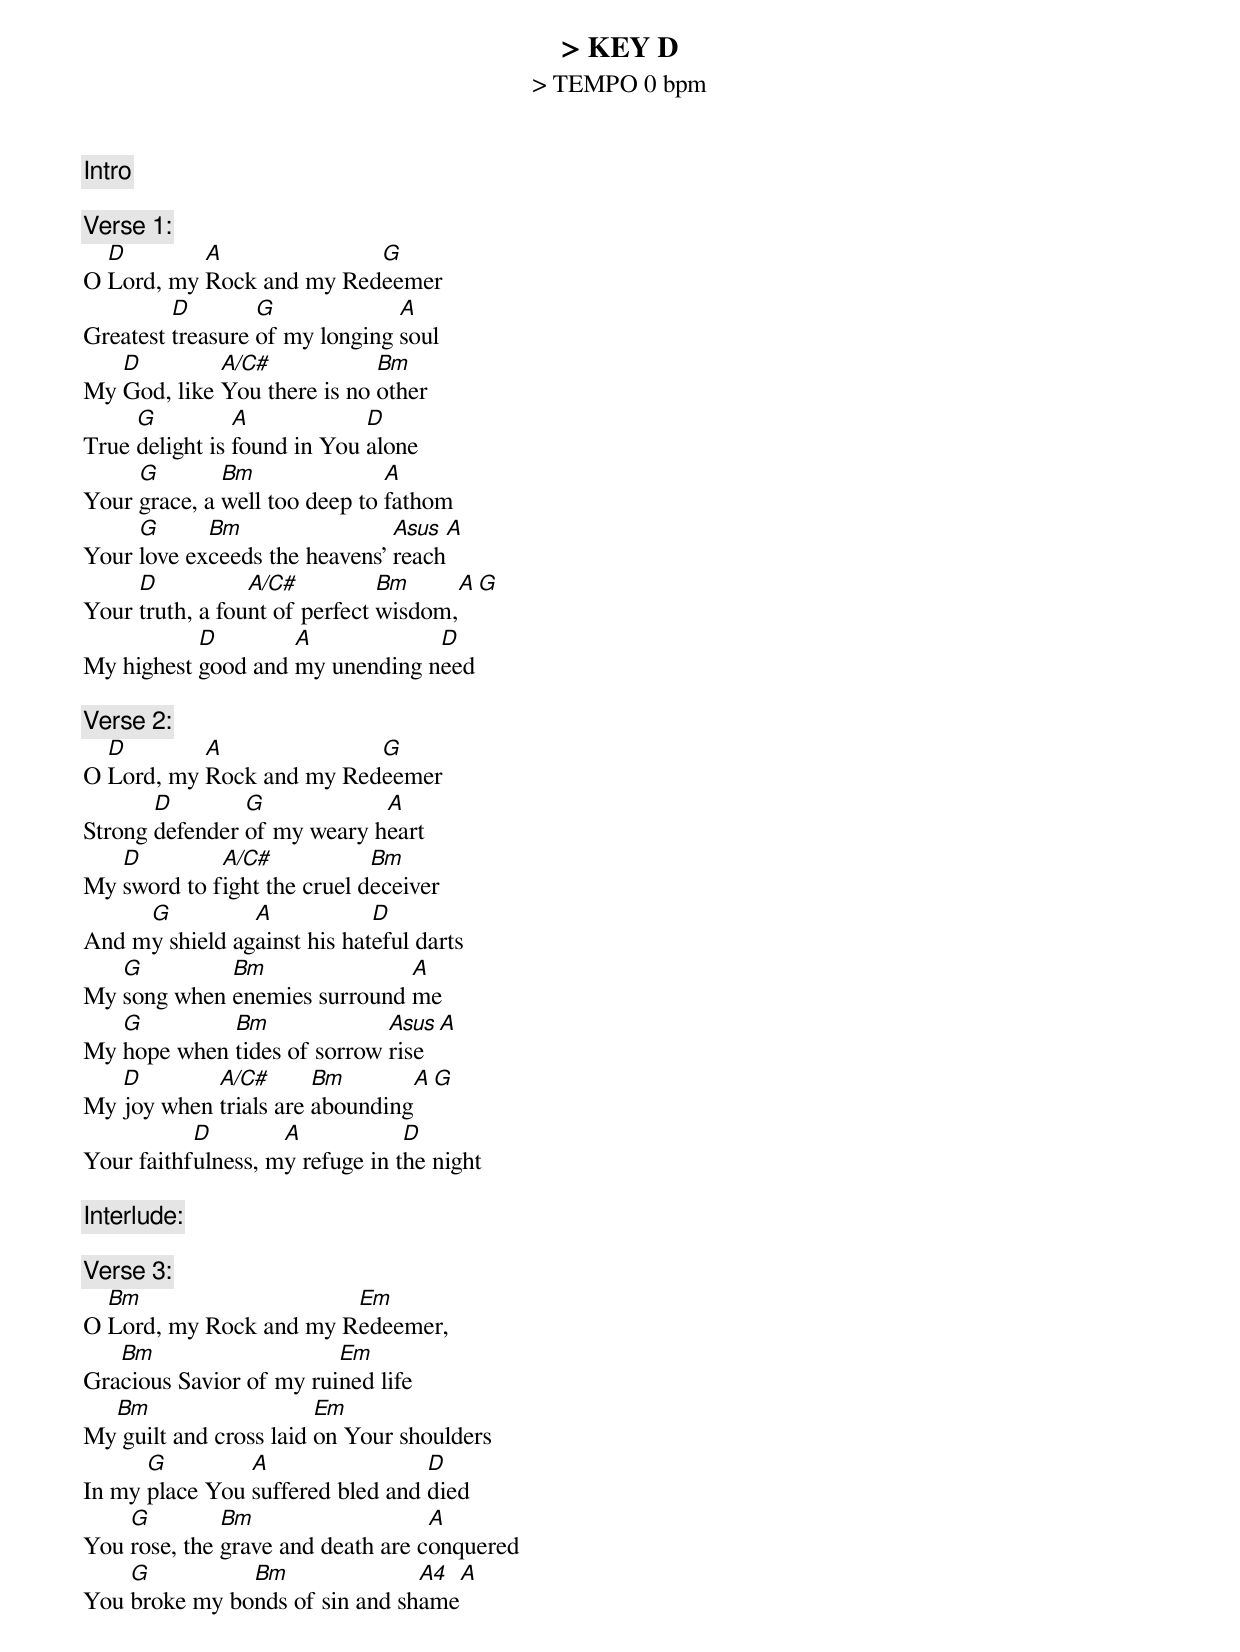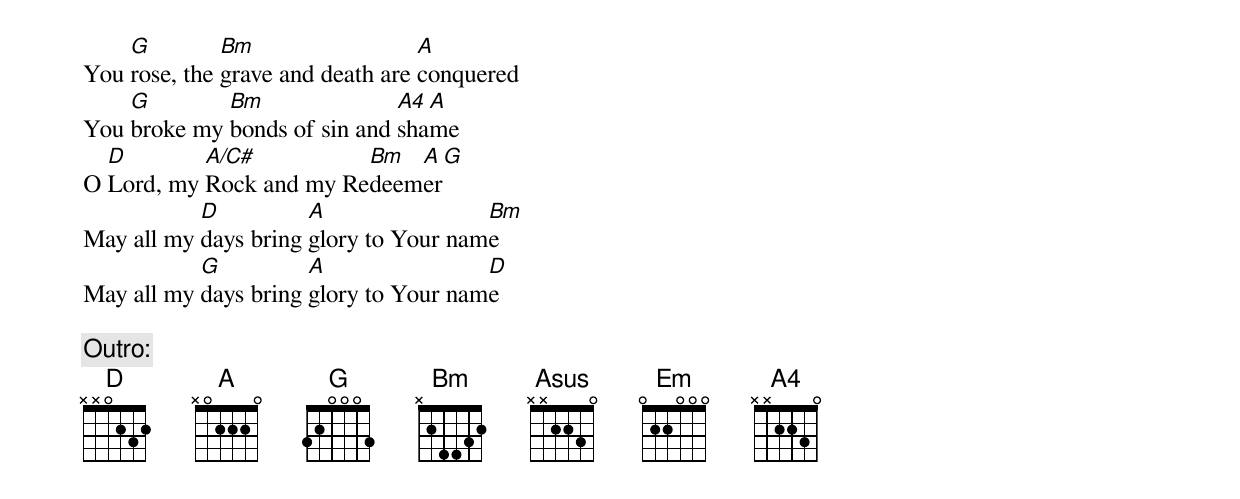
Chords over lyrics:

> KEY D
> TEMPO 0 bpm

[Intro]
{D A/C# G    Em D/F# G}

[Verse 1:]
  D        A              G
O Lord, my Rock and my Redeemer
         D        G             A
Greatest treasure of my longing soul
   D         A/C#            Bm
My God, like You there is no other
     G          A            D
True delight is found in You alone
     G        Bm               A
Your grace, a well too deep to fathom
     G      Bm                 Asus A
Your love exceeds the heavens' reach
     D           A/C#          Bm     A G
Your truth, a fount of perfect wisdom,
           D        A            D
My highest good and my unending need

[Verse 2:]
  D        A              G
O Lord, my Rock and my Redeemer
       D        G            A
Strong defender of my weary heart
   D         A/C#            Bm
My sword to fight the cruel deceiver
     G          A            D
And my shield against his hateful darts
   G         Bm               A
My song when enemies surround me
   G         Bm              Asus A
My hope when tides of sorrow rise
   D        A/C#       Bm       A G
My joy when trials are abounding
           D        A            D
Your faithfulness, my refuge in the night

[Interlude:]
{D A/C# G    Em D/F# G}

[Verse 3:]
  Bm                    Em
O Lord, my Rock and my Redeemer,
   Bm                    Em
Gracious Savior of my ruined life
  Bm                    Em
My guilt and cross laid on Your shoulders
      G         A                 D
In my place You suffered bled and died
    G         Bm                   A
You rose, the grave and death are conquered
    G          Bm               A4 A
You broke my bonds of sin and shame
    G         Bm                  A
You rose, the grave and death are conquered
    G        Bm               A4 A
You broke my bonds of sin and shame
  D        A/C#          Bm  A G
O Lord, my Rock and my Redeemer
           D          A                Bm
May all my days bring glory to Your name
           G          A                D
May all my days bring glory to Your name

[Outro:]
{D A/C# G    Em D/F# G}
